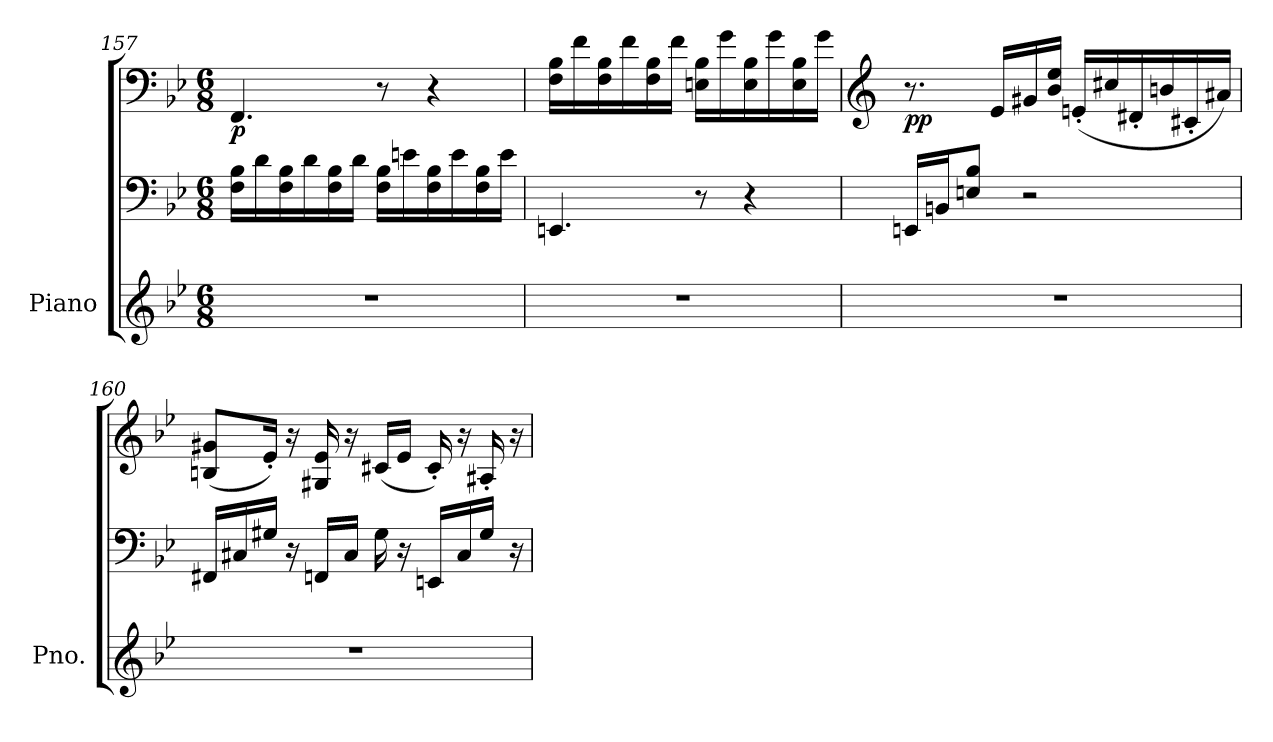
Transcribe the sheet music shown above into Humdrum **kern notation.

**kern	**kern	**kern	**dynam
*part1	*part1	*part1	*part1
*staff3	*staff2	*staff1	*staff1/2/3
*I"Piano	*	*	*
*I'Pno.	*	*	*
*clefG2	*clefF4	*clefF4	*
*k[b-e-]	*k[b-e-]	*k[b-e-]	*
*M6/8	*M6/8	*M6/8	*
=157	=157	=157	=157
!	!	!	!LO:DY:b
2.r	16F\ 16B-\LL	4.FF/	p
.	16d\	.	.
.	16F\ 16B-\	.	.
.	16d\	.	.
.	16F\ 16B-\	.	.
.	16d\JJ	.	.
.	16F\ 16B-\LL	8r	.
.	16en\	.	.
.	16F\ 16B-\	4r	.
.	16e\	.	.
.	16F\ 16B-\	.	.
.	16e\JJ	.	.
!!LO:LB:g=z
=158	=158	=158	=158
2.r	4.EEn/	16F\ 16B-\LL	.
.	.	16f\	.
.	.	16F\ 16B-\	.
.	.	16f\	.
.	.	16F\ 16B-\	.
.	.	16f\JJ	.
.	8r	16En\ 16B-\LL	.
.	.	16g\	.
.	4r	16E\ 16B-\	.
.	.	16g\	.
.	.	16E\ 16B-\	.
.	.	16g\JJ	.
=159	=159	=159	=159
*	*	*clefG2	*
!	!	!	!LO:DY:b
2.r	16EEn/LL	8.r	pp
.	16BBn/J	.	.
.	8En/ 8B-/J	.	.
.	.	16e-/LL	.
.	2r	16g#X/	.
.	.	16b-/ 16ee-/JJ	.
.	.	(<16en'/LL	.
.	.	16cc#X/	.
.	.	16d#X'/	.
.	.	16bn/	.
.	.	16c#X'/	.
.	.	16a#X/JJ)	.
=160	=160	=160	=160
2.r	16FF#X/LL	(<8Bn/ 8g#X/L	.
.	16C#X/	.	.
.	16G#X/JJ	16e-'/Jk)	.
.	16r	16r	.
.	16FFn/LL	16G#X/ 16e-/	.
.	16C#/JJ	16r	.
.	16G#\	(<16c#X/LL	.
.	16r	16e-/JJ	.
.	16EEn/LL	16c#'/)	.
.	16C#/	16r	.
.	16G#/JJ	16A#X'/	.
.	16r	16r	.
=	=	=	=
*-	*-	*-	*-
